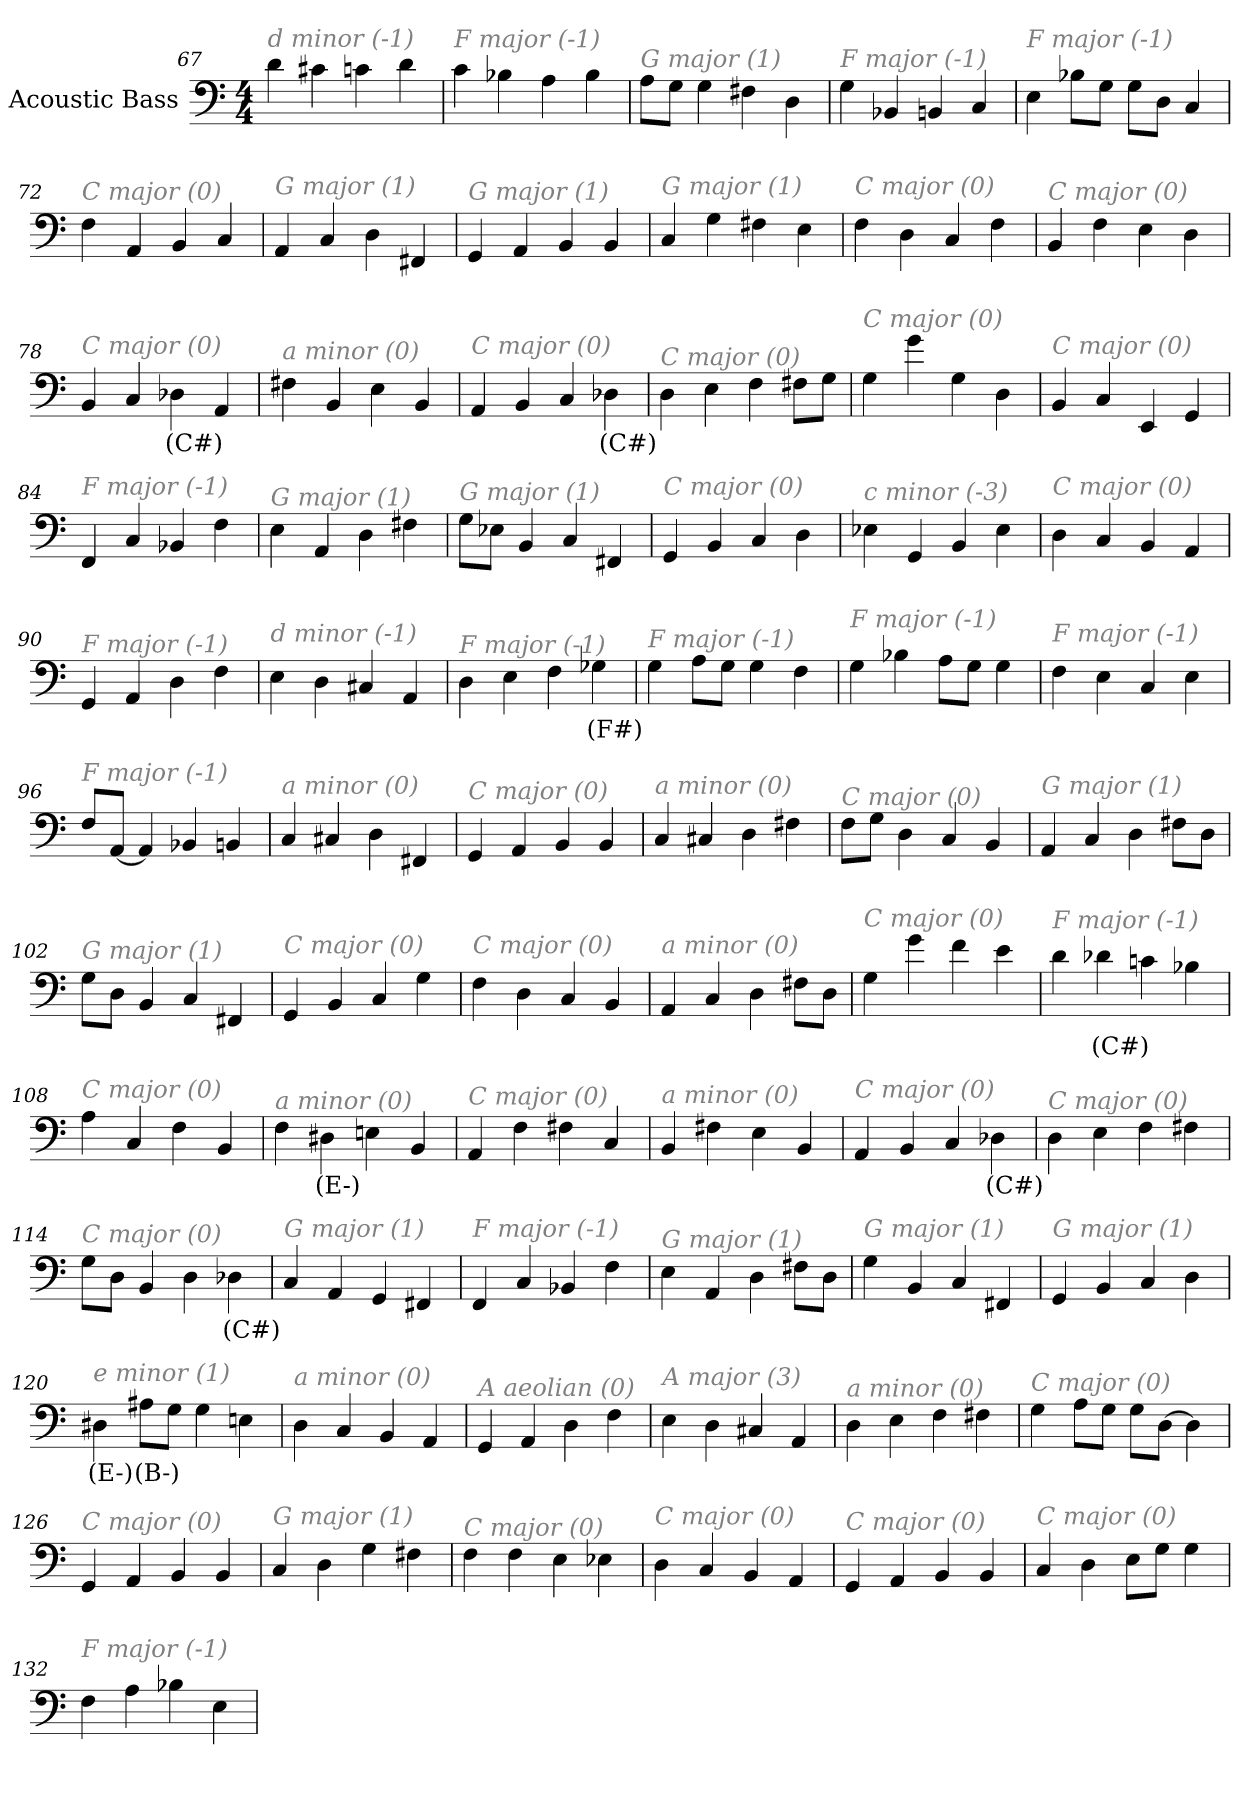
**kern	**text
*part1	*part1
*staff1	*staff1
*I"Acoustic Bass	*
*clefF4	*
*ITrd7c12	*
*k[]	*
*C:	*
*M4/4	*
=67	=67
!LO:TX:i:color=#808080:t=d minor (-1)	!
4D	.
4C#X	.
4Cn	.
4D	.
=68	=68
!LO:TX:i:color=#808080:t=F major (-1)	!
4C	.
4BB-X	.
4AA	.
4BB-	.
=69	=69
!LO:TX:i:color=#808080:t=G major (1)	!
8AAL	.
8GGJ	.
4GG	.
4FF#X	.
4DD	.
=70	=70
!LO:TX:i:color=#808080:t=F major (-1)	!
4GG	.
4BBB-X	.
4BBBn	.
4CC	.
=71	=71
!LO:TX:i:color=#808080:t=F major (-1)	!
4EE	.
8BB-XL	.
8GGJ	.
8GGL	.
8DDJ	.
4CC	.
=72	=72
!LO:TX:i:color=#808080:t=C major (0)	!
4FF	.
4AAA	.
4BBB	.
4CC	.
=73	=73
!LO:TX:i:color=#808080:t=G major (1)	!
4AAA	.
4CC	.
4DD	.
4FFF#X	.
=74	=74
!LO:TX:i:color=#808080:t=G major (1)	!
4GGG	.
4AAA	.
4BBB	.
4BBB	.
=75	=75
!LO:TX:i:color=#808080:t=G major (1)	!
4CC	.
4GG	.
4FF#X	.
4EE	.
=76	=76
!LO:TX:i:color=#808080:t=C major (0)	!
4FF	.
4DD	.
4CC	.
4FF	.
=77	=77
!LO:TX:i:color=#808080:t=C major (0)	!
4BBB	.
4FF	.
4EE	.
4DD	.
=78	=78
!LO:TX:i:color=#808080:t=C major (0)	!
4BBB	.
4CC	.
4DD-Xi	(C#)
4AAA	.
=79	=79
!LO:TX:i:color=#808080:t=a minor (0)	!
4FF#X	.
4BBB	.
4EE	.
4BBB	.
=80	=80
!LO:TX:i:color=#808080:t=C major (0)	!
4AAA	.
4BBB	.
4CC	.
4DD-Xi	(C#)
=81	=81
!LO:TX:i:color=#808080:t=C major (0)	!
4DD	.
4EE	.
4FF	.
8FF#XL	.
8GGJ	.
=82	=82
!LO:TX:i:color=#808080:t=C major (0)	!
4GG	.
4G	.
4GG	.
4DD	.
=83	=83
!LO:TX:i:color=#808080:t=C major (0)	!
4BBB	.
4CC	.
4EEE	.
4GGG	.
=84	=84
!LO:TX:i:color=#808080:t=F major (-1)	!
4FFF	.
4CC	.
4BBB-X	.
4FF	.
=85	=85
!LO:TX:i:color=#808080:t=G major (1)	!
4EE	.
4AAA	.
4DD	.
4FF#X	.
=86	=86
!LO:TX:i:color=#808080:t=G major (1)	!
8GGL	.
8EE-XJ	.
4BBB	.
4CC	.
4FFF#X	.
=87	=87
!LO:TX:i:color=#808080:t=C major (0)	!
4GGG	.
4BBB	.
4CC	.
4DD	.
=88	=88
!LO:TX:i:color=#808080:t=c minor (-3)	!
4EE-X	.
4GGG	.
4BBB	.
4EE-	.
=89	=89
!LO:TX:i:color=#808080:t=C major (0)	!
4DD	.
4CC	.
4BBB	.
4AAA	.
=90	=90
!LO:TX:i:color=#808080:t=F major (-1)	!
4GGG	.
4AAA	.
4DD	.
4FF	.
=91	=91
!LO:TX:i:color=#808080:t=d minor (-1)	!
4EE	.
4DD	.
4CC#X	.
4AAA	.
=92	=92
!LO:TX:i:color=#808080:t=F major (-1)	!
4DD	.
4EE	.
4FF	.
4GG-Xi	(F#)
=93	=93
!LO:TX:i:color=#808080:t=F major (-1)	!
4GG	.
8AAL	.
8GGJ	.
4GG	.
4FF	.
=94	=94
!LO:TX:i:color=#808080:t=F major (-1)	!
4GG	.
4BB-X	.
8AAL	.
8GGJ	.
4GG	.
=95	=95
!LO:TX:i:color=#808080:t=F major (-1)	!
4FF	.
4EE	.
4CC	.
4EE	.
=96	=96
!LO:TX:i:color=#808080:t=F major (-1)	!
8FFL	.
[8AAAJ	.
4AAA]	.
4BBB-X	.
4BBBn	.
=97	=97
!LO:TX:i:color=#808080:t=a minor (0)	!
4CC	.
4CC#X	.
4DD	.
4FFF#X	.
=98	=98
!LO:TX:i:color=#808080:t=C major (0)	!
4GGG	.
4AAA	.
4BBB	.
4BBB	.
=99	=99
!LO:TX:i:color=#808080:t=a minor (0)	!
4CC	.
4CC#X	.
4DD	.
4FF#X	.
=100	=100
!LO:TX:i:color=#808080:t=C major (0)	!
8FFL	.
8GGJ	.
4DD	.
4CC	.
4BBB	.
=101	=101
!LO:TX:i:color=#808080:t=G major (1)	!
4AAA	.
4CC	.
4DD	.
8FF#XL	.
8DDJ	.
=102	=102
!LO:TX:i:color=#808080:t=G major (1)	!
8GGL	.
8DDJ	.
4BBB	.
4CC	.
4FFF#X	.
=103	=103
!LO:TX:i:color=#808080:t=C major (0)	!
4GGG	.
4BBB	.
4CC	.
4GG	.
=104	=104
!LO:TX:i:color=#808080:t=C major (0)	!
4FF	.
4DD	.
4CC	.
4BBB	.
=105	=105
!LO:TX:i:color=#808080:t=a minor (0)	!
4AAA	.
4CC	.
4DD	.
8FF#XL	.
8DDJ	.
=106	=106
!LO:TX:i:color=#808080:t=C major (0)	!
4GG	.
4G	.
4F	.
4E	.
=107	=107
!LO:TX:i:color=#808080:t=F major (-1)	!
4D	.
4D-Xi	(C#)
4Cn	.
4BB-X	.
=108	=108
!LO:TX:i:color=#808080:t=C major (0)	!
4AA	.
4CC	.
4FF	.
4BBB	.
=109	=109
!LO:TX:i:color=#808080:t=a minor (0)	!
4FF	.
4DD#Xi	(E-)
4EEn	.
4BBB	.
=110	=110
!LO:TX:i:color=#808080:t=C major (0)	!
4AAA	.
4FF	.
4FF#X	.
4CC	.
=111	=111
!LO:TX:i:color=#808080:t=a minor (0)	!
4BBB	.
4FF#X	.
4EE	.
4BBB	.
=112	=112
!LO:TX:i:color=#808080:t=C major (0)	!
4AAA	.
4BBB	.
4CC	.
4DD-Xi	(C#)
=113	=113
!LO:TX:i:color=#808080:t=C major (0)	!
4DD	.
4EE	.
4FF	.
4FF#X	.
=114	=114
!LO:TX:i:color=#808080:t=C major (0)	!
8GGL	.
8DDJ	.
4BBB	.
4DD	.
4DD-Xi	(C#)
=115	=115
!LO:TX:i:color=#808080:t=G major (1)	!
4CC	.
4AAA	.
4GGG	.
4FFF#X	.
=116	=116
!LO:TX:i:color=#808080:t=F major (-1)	!
4FFF	.
4CC	.
4BBB-X	.
4FF	.
=117	=117
!LO:TX:i:color=#808080:t=G major (1)	!
4EE	.
4AAA	.
4DD	.
8FF#XL	.
8DDJ	.
=118	=118
!LO:TX:i:color=#808080:t=G major (1)	!
4GG	.
4BBB	.
4CC	.
4FFF#X	.
=119	=119
!LO:TX:i:color=#808080:t=G major (1)	!
4GGG	.
4BBB	.
4CC	.
4DD	.
=120	=120
!LO:TX:i:color=#808080:t=e minor (1)	!
4DD#Xi	(E-)
8AA#XiL	(B-)
8GGJ	.
4GG	.
4EEn	.
=121	=121
!LO:TX:i:color=#808080:t=a minor (0)	!
4DD	.
4CC	.
4BBB	.
4AAA	.
=122	=122
!LO:TX:i:color=#808080:t=A aeolian (0)	!
4GGG	.
4AAA	.
4DD	.
4FF	.
=123	=123
!LO:TX:i:color=#808080:t=A major (3)	!
4EE	.
4DD	.
4CC#X	.
4AAA	.
=124	=124
!LO:TX:i:color=#808080:t=a minor (0)	!
4DD	.
4EE	.
4FF	.
4FF#X	.
=125	=125
!LO:TX:i:color=#808080:t=C major (0)	!
4GG	.
8AAL	.
8GGJ	.
8GGL	.
[8DDJ	.
4DD]	.
=126	=126
!LO:TX:i:color=#808080:t=C major (0)	!
4GGG	.
4AAA	.
4BBB	.
4BBB	.
=127	=127
!LO:TX:i:color=#808080:t=G major (1)	!
4CC	.
4DD	.
4GG	.
4FF#X	.
=128	=128
!LO:TX:i:color=#808080:t=C major (0)	!
4FF	.
4FF	.
4EE	.
4EE-X	.
=129	=129
!LO:TX:i:color=#808080:t=C major (0)	!
4DD	.
4CC	.
4BBB	.
4AAA	.
=130	=130
!LO:TX:i:color=#808080:t=C major (0)	!
4GGG	.
4AAA	.
4BBB	.
4BBB	.
=131	=131
!LO:TX:i:color=#808080:t=C major (0)	!
4CC	.
4DD	.
8EEL	.
8GGJ	.
4GG	.
=132	=132
!LO:TX:i:color=#808080:t=F major (-1)	!
4FF	.
4AA	.
4BB-X	.
4EE	.
=	=
*-	*-
